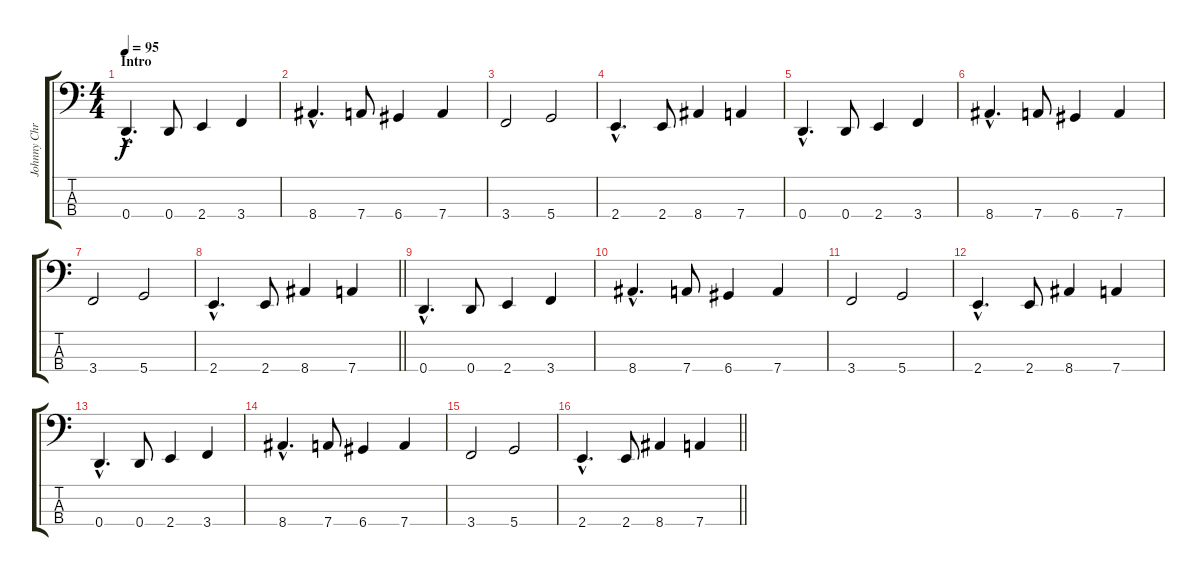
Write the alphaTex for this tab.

\track ("Johnny Christ" "Johnny Chr") {instrument electricbasspick}
\staff {score tabs}
\tuning (G2 D2 A1 D1) {hide}
\ts (4 4)
\section ("" "Intro")
\tempo 95
\clef f4
\ks c
0.4{hac}.4{d dy f instrument electricbasspick} 0.4.8 2.4.4 3.4.4 |
8.4{hac}.4{d} 7.4.8 6.4.4 7.4.4 |
3.4.2 5.4.2 |
2.4{hac}.4{d} 2.4.8 8.4.4 7.4.4 |
0.4{hac}.4{d} 0.4.8 2.4.4 3.4.4 |
8.4{hac}.4{d} 7.4.8 6.4.4 7.4.4 |
3.4.2 5.4.2 |
\barLineRight lightlight
2.4{hac}.4{d} 2.4.8 8.4.4 7.4.4 |
0.4{hac}.4{d} 0.4.8 2.4.4 3.4.4 |
8.4{hac}.4{d} 7.4.8 6.4.4 7.4.4 |
3.4.2 5.4.2 |
2.4{hac}.4{d} 2.4.8 8.4.4 7.4.4 |
0.4{hac}.4{d} 0.4.8 2.4.4 3.4.4 |
8.4{hac}.4{d} 7.4.8 6.4.4 7.4.4 |
3.4.2 5.4.2 |
\barLineRight lightlight
2.4{hac}.4{d} 2.4.8 8.4.4 7.4.4
